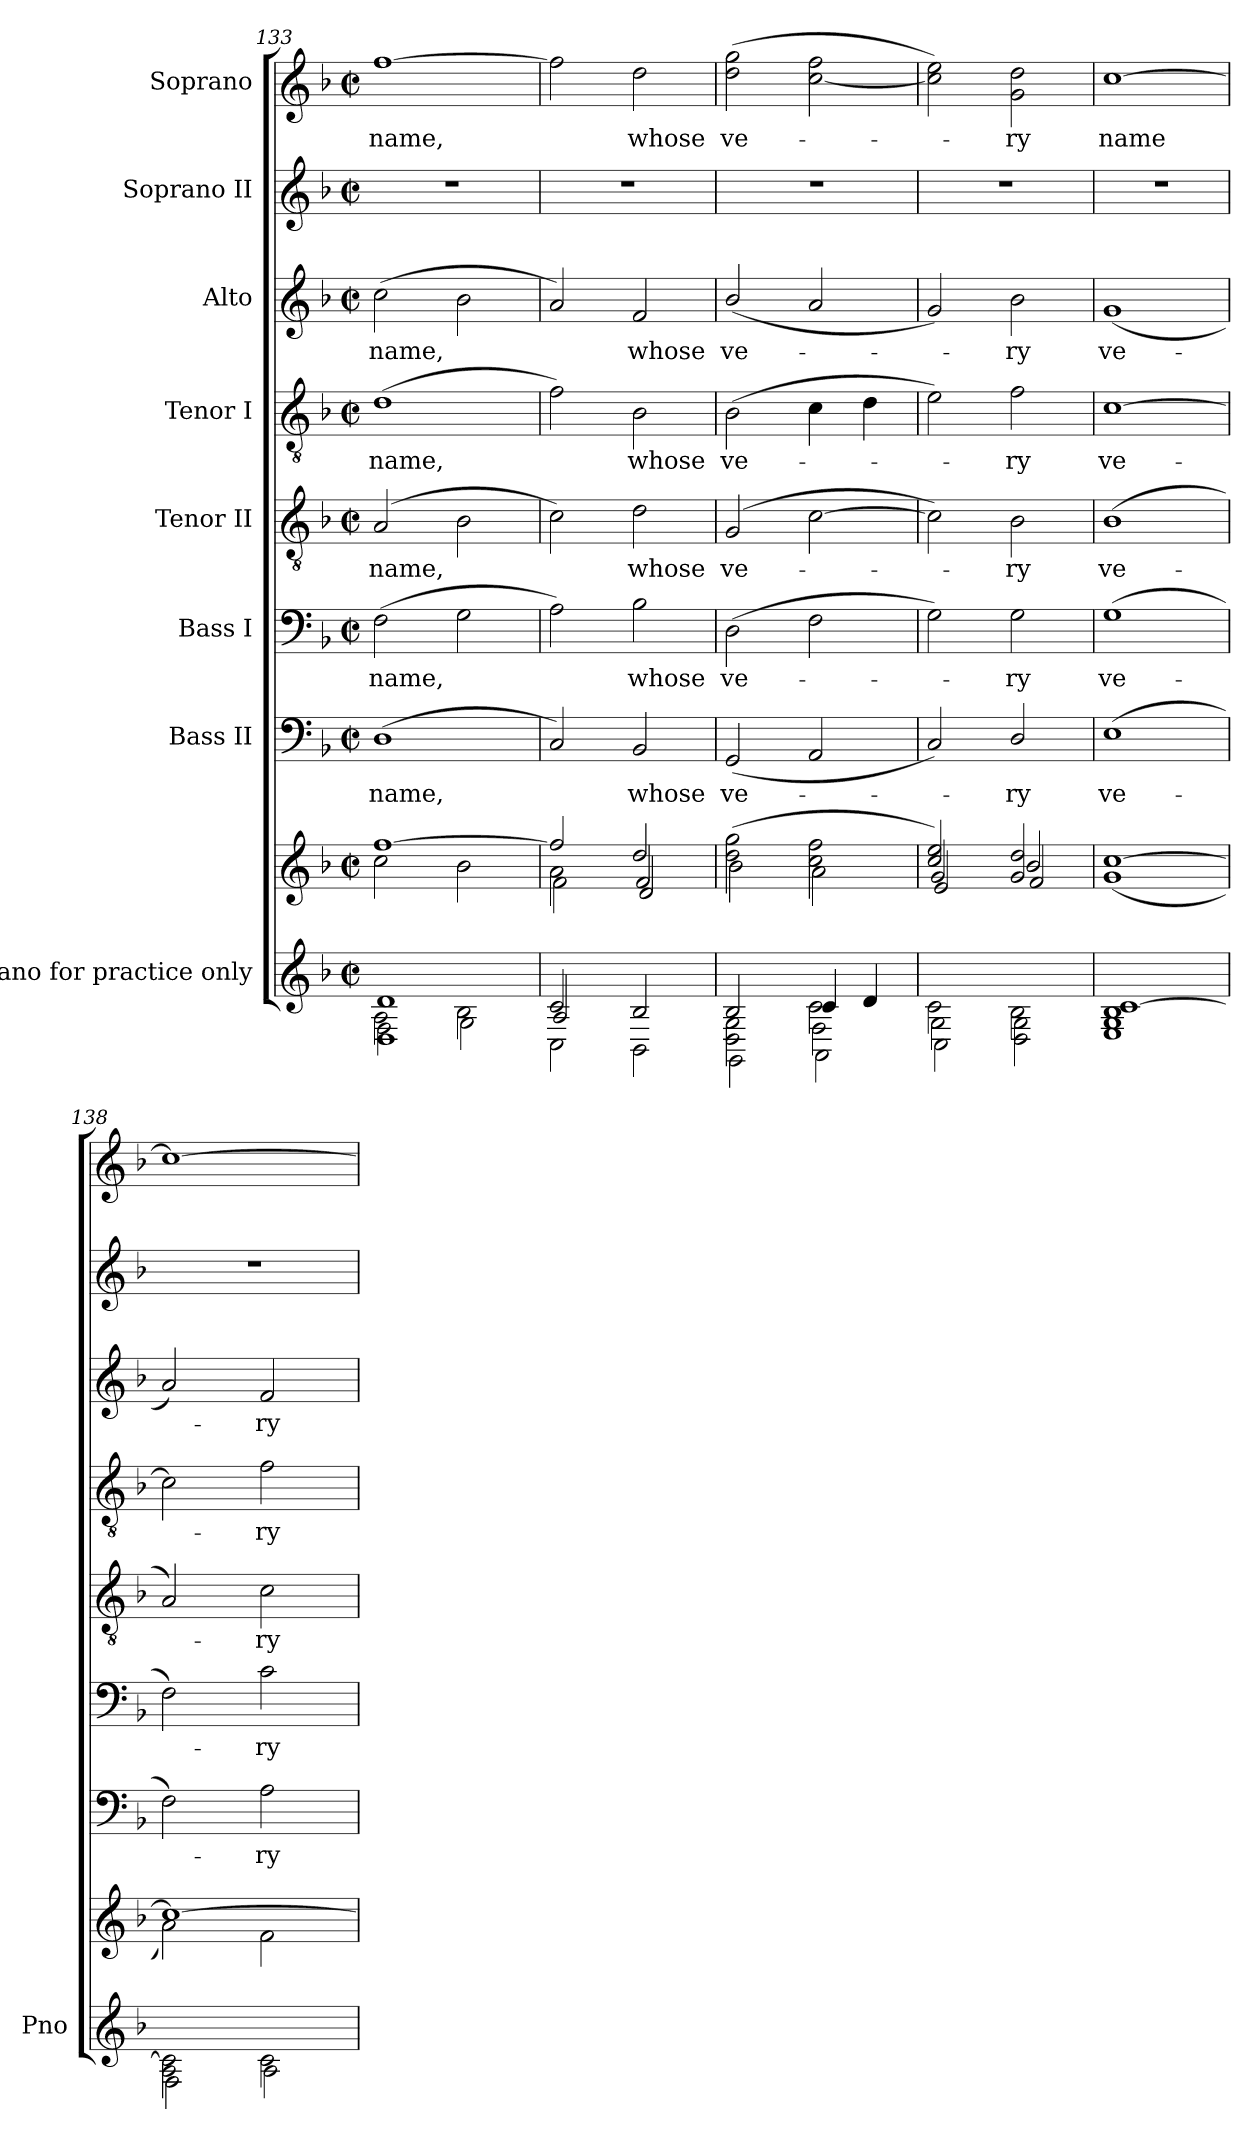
**kern	**kern	**kern	**text	**kern	**text	**kern	**text	**kern	**text	**kern	**text	**kern	**kern	**text
*part8	*part8	*part7	*part7	*part6	*part6	*part5	*part5	*part4	*part4	*part3	*part3	*part2	*part1	*part1
*staff9	*staff8	*staff7	*staff7	*staff6	*staff6	*staff5	*staff5	*staff4	*staff4	*staff3	*staff3	*staff2	*staff1	*staff1
*I"Piano for practice only	*	*I"Bass II	*	*I"Bass I	*	*I"Tenor II	*	*I"Tenor I	*	*I"Alto	*	*I"Soprano II	*I"Soprano	*
*I'Pno	*	*	*	*	*	*	*	*	*	*	*	*	*	*
*clefG2	*clefG2	*clefF4	*	*clefF4	*	*clefGv2	*	*clefGv2	*	*clefG2	*	*clefG2	*clefG2	*
*k[b-]	*k[b-]	*k[b-]	*	*k[b-]	*	*k[b-]	*	*k[b-]	*	*k[b-]	*	*k[b-]	*k[b-]	*
*M2/2	*M2/2	*M2/2	*	*M2/2	*	*M2/2	*	*M2/2	*	*M2/2	*	*M2/2	*M2/2	*
*met(c|)	*met(c|)	*met(c|)	*	*met(c|)	*	*met(c|)	*	*met(c|)	*	*met(c|)	*	*met(c|)	*met(c|)	*
=133	=133	=133	=133	=133	=133	=133	=133	=133	=133	=133	=133	=133	=133	=133
*^	*^	*	*	*	*	*	*	*	*	*	*	*	*	*
*	*^	*	*	*	*	*	*	*	*	*	*	*	*	*	*	*
2A\	2F\	(<1D 1d	[1ff	2cc\	(<1D	name,	(2F\	-name,	(2A/	name,	(1d	name,	(2cc\	name,	1r	[1ff	name,
2B-\	2G\	.	.	2b-\	.	.	2G\	.	2B-\	.	.	.	2b-\	.	.	.	.
=134	=134	=134	=134	=134	=134	=134	=134	=134	=134	=134	=134	=134	=134	=134	=134	=134	=134
*	*	*	*	*^	*	*	*	*	*	*	*	*	*	*	*	*	*
2c/	2A/	2C\	2ff/]	2a\)	2f\	2C/)	.	2A\)	.	2c\)	.	2f\)	.	2a/)	.	1r	2ff\]	.
2B-/	2ryy	2BB-\	2dd/	2f/	2d/	2BB-/	whose	2B-\	whose	2d\	whose	2B-\	whose	2f/	whose	.	2dd\	whose
*	*	*	*	*v	*v	*	*	*	*	*	*	*	*	*	*	*	*	*
=135	=135	=135	=135	=135	=135	=135	=135	=135	=135	=135	=135	=135	=135	=135	=135	=135	=135
*	*	*^	*	*	*	*	*	*	*	*	*	*	*	*	*	*	*
2B-/	2D\ 2G\	2GG\	2ryy	(>2dd\ 2gg\	2b-\	(2GG/	ve-	(2D\	ve-	(2G/	ve-	(2B-\	ve-	(2b-/	ve-	1r	(2dd\ 2gg\	ve-
2c\	2F\	2AA\	4c/	2cc\ 2ff\	2a\	2AA/	.	2F\	.	[2c\	.	4c\	.	2a/	.	.	[2cc\ 2ff\	.
.	.	.	4d/	.	.	.	.	.	.	.	.	4d\	.	.	.	.	.	.
*	*	*v	*v	*	*	*	*	*	*	*	*	*	*	*	*	*	*	*
=136	=136	=136	=136	=136	=136	=136	=136	=136	=136	=136	=136	=136	=136	=136	=136	=136	=136
*	*	*	*	*^	*	*	*	*	*	*	*	*	*	*	*	*	*
2c\	2G\	2C\	2cc/ 2ee/)	2g/	2e/	2C/)	.	2G\)	.	2c\])	.	2e\)	.	2g/)	.	1r	2cc\] 2ee\)	.
2B-\	2G\	2D\	2g/ 2dd/	2b-/	2f/	2D/	-ry	2G\	-ry	2B-\	ry	2f\	-ry	2b-\	-ry	.	2g\ 2dd\	-ry
*	*	*	*	*v	*v	*	*	*	*	*	*	*	*	*	*	*	*	*
=137	=137	=137	=137	=137	=137	=137	=137	=137	=137	=137	=137	=137	=137	=137	=137	=137	=137
1B- [>1c	1G	1E	[1cc	(1g	(1E	ve-	(1G	ve-	(1B-	ve-	[1c	ve-	(1g	ve-	1r	[1cc	name
=138	=138	=138	=138	=138	=138	=138	=138	=138	=138	=138	=138	=138	=138	=138	=138	=138	=138
2A\ 2c\]	2F\	2ryy	1cc_	2a\)	2F\)	.	2F\)	.	2A/)	.	2c\]	.	2a/)	.	1r	1cc_	.
2c\	2ryy	2A\	.	2f\	2A\	-ry	2c\	-ry	2c\	-ry	2f\	-ry	2f/	-ry	.	.	.
*v	*v	*v	*	*	*	*	*	*	*	*	*	*	*	*	*	*	*
*	*v	*v	*	*	*	*	*	*	*	*	*	*	*	*	*
=	=	=	=	=	=	=	=	=	=	=	=	=	=	=
*-	*-	*-	*-	*-	*-	*-	*-	*-	*-	*-	*-	*-	*-	*-
